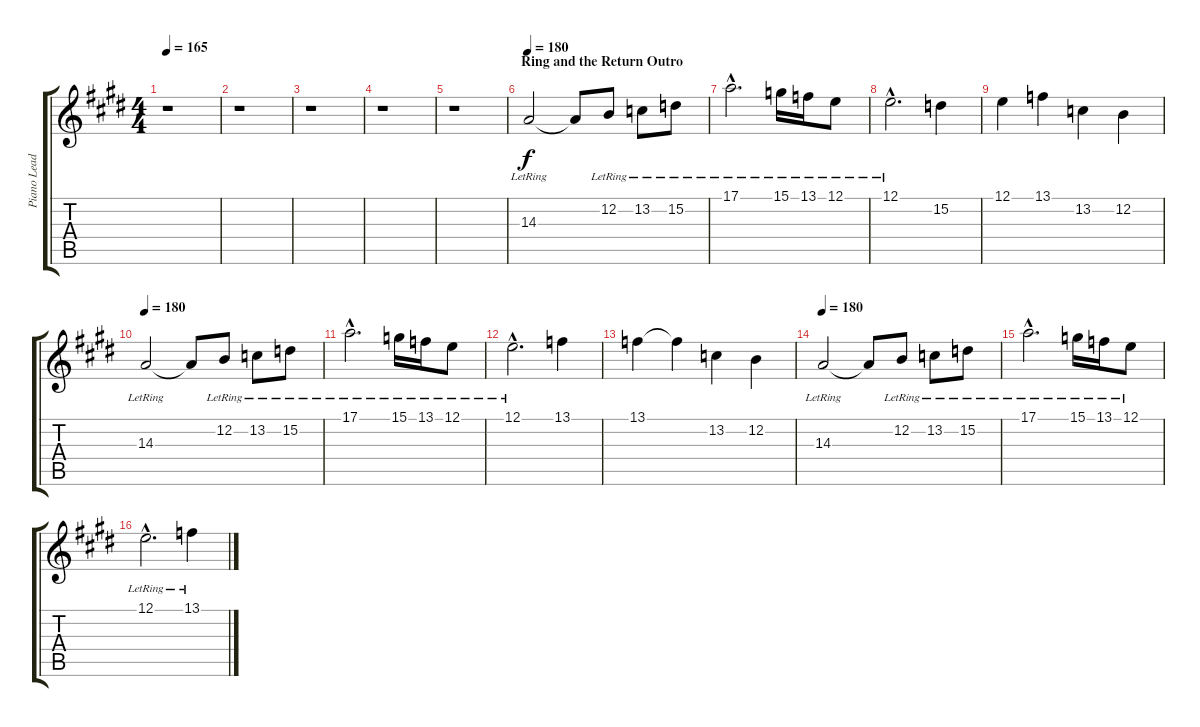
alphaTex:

\track ("Piano Lead" "Piano Lead") {instrument acousticgrandpiano}
\staff {score tabs}
\tuning (E4 B3 G3 D3 A2 E2) {hide}
\ts (4 4)
\tempo 165
\clef g2
\ks e
r.1{dy f} |
r.1 |
r.1 |
r.1 |
r.1 |
\section ("" "Ring and the Return Outro")
\tempo 180
14.3{lr}.2 14.3{t}.8 12.2{lr}.8 13.2{lr}.8 15.2{lr}.8 |
17.1{hac lr}.2{d} 15.1{lr}.16 13.1{lr}.16 12.1{lr}.8 |
12.1{hac lr}.2{d} 15.2.4 |
12.1.4 13.1.4 13.2.4 12.2.4 |
\tempo 180
14.3{lr}.2 14.3{t}.8 12.2{lr}.8 13.2{lr}.8 15.2{lr}.8 |
17.1{hac lr}.2{d} 15.1{lr}.16 13.1{lr}.16 12.1{lr}.8 |
12.1{hac lr}.2{d} 13.1.4 |
13.1.4 13.1{t}.4 13.2.4 12.2.4 |
\tempo 180
14.3{lr}.2 14.3{t}.8 12.2{lr}.8 13.2{lr}.8 15.2{lr}.8 |
17.1{hac lr}.2{d} 15.1{lr}.16 13.1{lr}.16 12.1{lr}.8 |
12.1{hac lr}.2{d} 13.1{lr}.4
